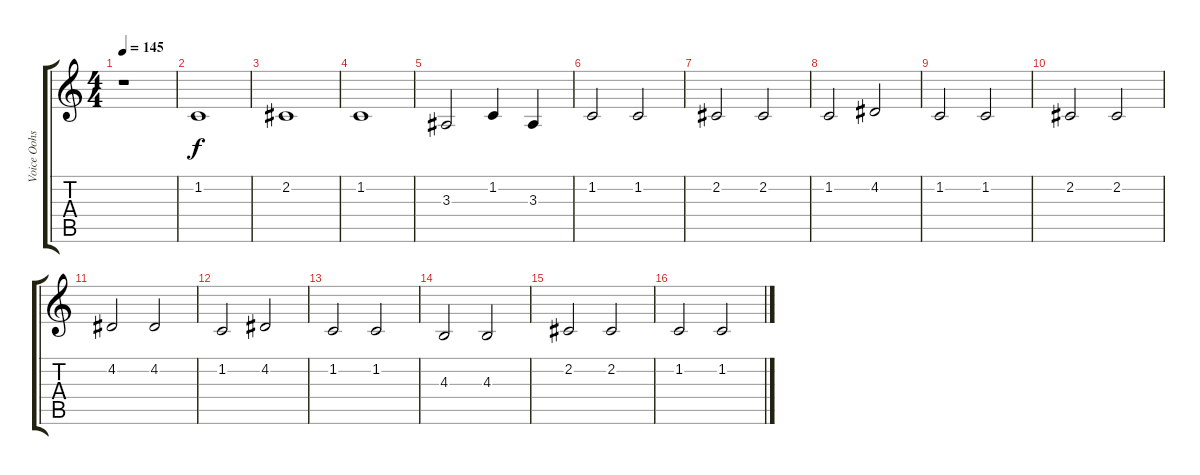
\track ("Voice Oohs" "Voice Oohs") {instrument voiceoohs}
\staff {score tabs}
\tuning (E4 B3 G3 D3 A2 E2) {hide}
\ts (4 4)
\tempo 145
\clef g2
\ks c
r.1{dy mf} |
1.2.1{dy f} |
2.2.1 |
1.2.1 |
3.3.2 1.2.4 3.3.4 |
1.2.2 1.2.2 |
2.2.2 2.2.2 |
1.2.2 4.2.2 |
1.2.2 1.2.2 |
2.2.2 2.2.2 |
4.2.2 4.2.2 |
1.2.2 4.2.2 |
1.2.2 1.2.2 |
4.3.2 4.3.2 |
2.2.2 2.2.2 |
1.2.2 1.2.2
